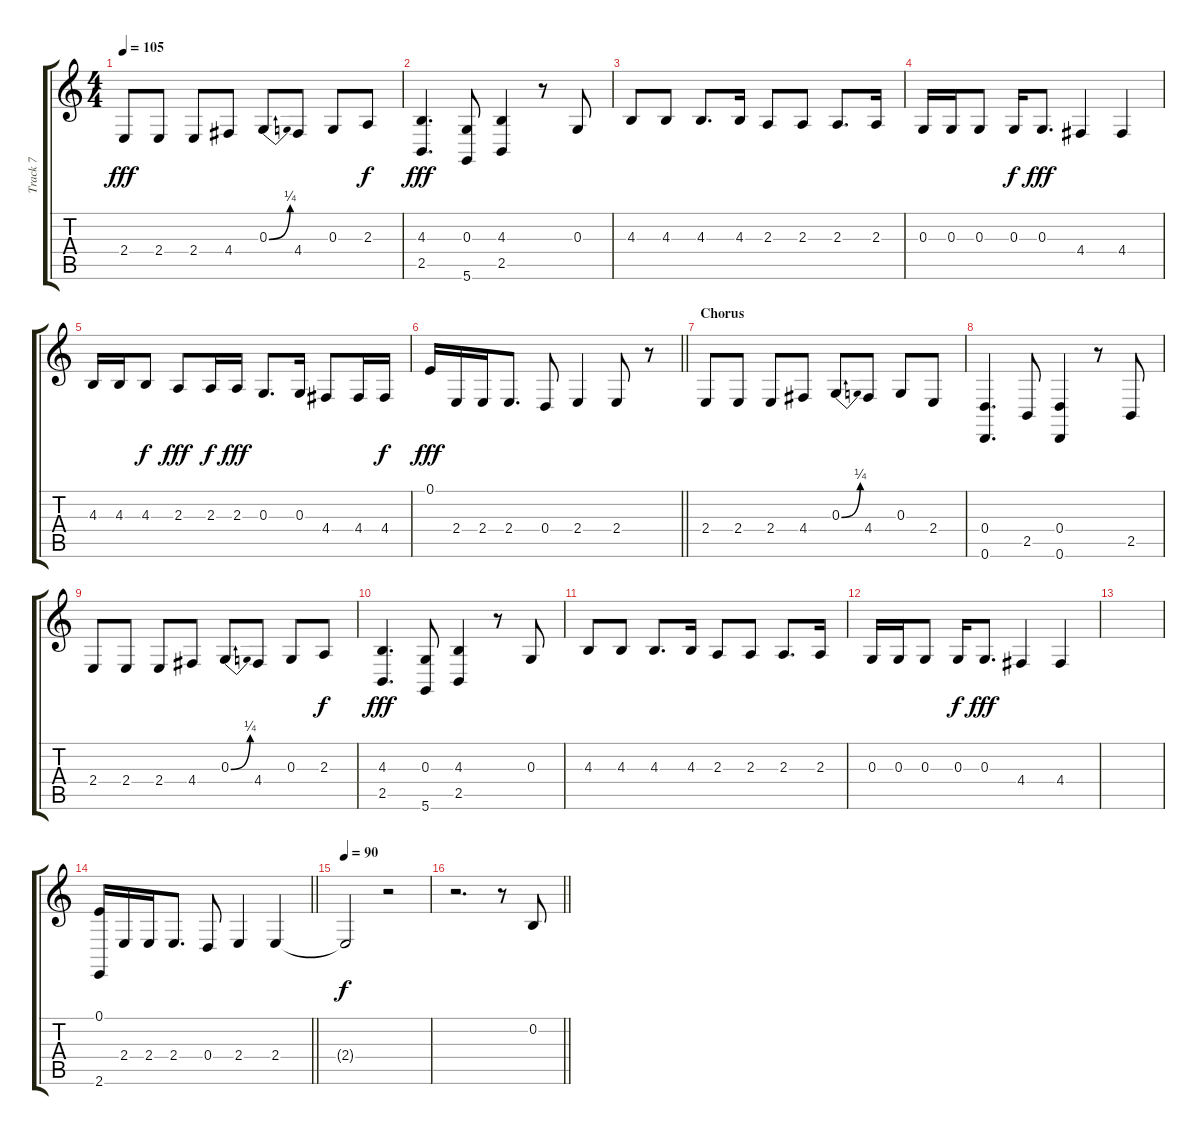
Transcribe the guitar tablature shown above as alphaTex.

\track ("Track 7" "Track 7") {instrument tenorsax}
\staff {score tabs}
\tuning (E4 B3 G3 D3 A2 D2) {hide}
\ts (4 4)
\tempo 105
\clef g2
\ks c
2.4.8{dy fff} 2.4.8 2.4.8 4.4.8 0.3{be (bend 0 0 60 1)}.8 4.4.8 0.3.8 2.3.8{dy f} |
(4.3 2.5).4{d dy fff} (0.3 5.6).8 (4.3 2.5).4 r.8 0.3.8 |
4.3.8 4.3.8 4.3.8{d} 4.3.16 2.3.8 2.3.8 2.3.8{d} 2.3.16 |
0.3.16 0.3.16 0.3.8 0.3.16{dy f} 0.3.8{d dy fff} 4.4.4 4.4.4 |
4.3.16 4.3.16 4.3.8{dy f} 2.3.8{dy fff} 2.3.16{dy f} 2.3.16{dy fff} 0.3.8{d} 0.3.16 4.4.8 4.4.16 4.4.16{dy f} |
\barLineRight lightlight
0.1.16{dy fff} 2.4.16 2.4.16 2.4.8{d} 0.4.8 2.4.4 2.4.8 r.8 |
\section ("" "Chorus")
2.4.8 2.4.8 2.4.8 4.4.8 0.3{be (bend 0 0 60 1)}.8 4.4.8 0.3.8 2.4.8 |
(0.4 0.6).4{d} 2.5.8 (0.4 0.6).4 r.8 2.5.8 |
2.4.8 2.4.8 2.4.8 4.4.8 0.3{be (bend 0 0 60 1)}.8 4.4.8 0.3.8 2.3.8{dy f} |
(4.3 2.5).4{d dy fff} (0.3 5.6).8 (4.3 2.5).4 r.8 0.3.8 |
4.3.8 4.3.8 4.3.8{d} 4.3.16 2.3.8 2.3.8 2.3.8{d} 2.3.16 |
0.3.16 0.3.16 0.3.8 0.3.16{dy f} 0.3.8{d dy fff} 4.4.4 4.4.4 |
|
\barLineRight lightlight
(0.1 2.6).16 2.4.16 2.4.16 2.4.8{d} 0.4.8 2.4.4 2.4.4 |
\tempo 90
2.4{t}.2{dy f} r.2 |
\barLineRight lightlight
r.2{d} r.8 0.2.8
